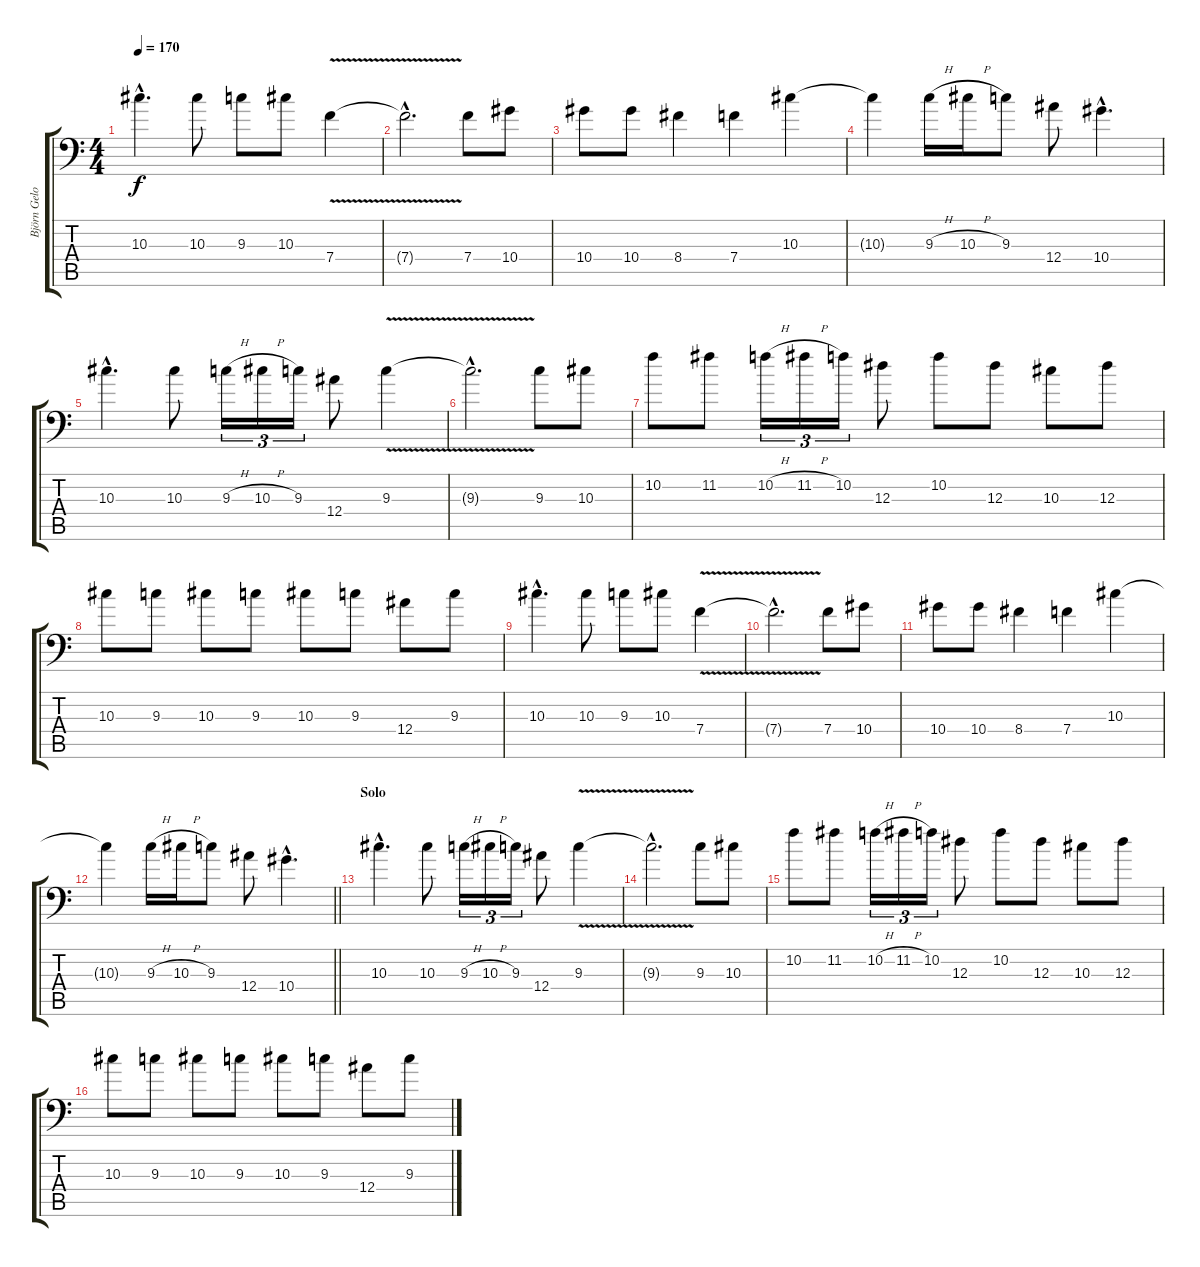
\track ("Björn Gelotte" "Björn Gelo") {instrument distortionguitar}
\staff {score tabs}
\tuning (C4 G3 Eb3 Bb2 F2 Bb1) {hide}
\ts (4 4)
\tempo 170
\clef f4
\ks c
10.3{hac}.4{d dy f} 10.3.8 9.3.8 10.3.8 7.4{v}.4 |
7.4{hac t}.2{d} 7.4.8 10.4.8 |
10.4.8 10.4.8 8.4.4 7.4.4 10.3.4 |
10.3{t}.4 9.3{h}.16 10.3{h}.16 9.3.8 12.4.8 10.4{hac}.4{d} |
10.3{hac}.4{d} 10.3.8 9.3{h}.16{tu (3 2)} 10.3{h}.16{tu (3 2)} 9.3.16{tu (3 2)} 12.4.8 9.3{v}.4 |
9.3{hac t}.2{d} 9.3.8 10.3.8 |
10.2.8 11.2.8 10.2{h}.16{tu (3 2)} 11.2{h}.16{tu (3 2)} 10.2.16{tu (3 2)} 12.3.8 10.2.8 12.3.8 10.3.8 12.3.8 |
10.3.8 9.3.8 10.3.8 9.3.8 10.3.8 9.3.8 12.4.8 9.3.8 |
10.3{hac}.4{d} 10.3.8 9.3.8 10.3.8 7.4{v}.4 |
7.4{hac t}.2{d} 7.4.8 10.4.8 |
10.4.8 10.4.8 8.4.4 7.4.4 10.3.4 |
\barLineRight lightlight
10.3{t}.4 9.3{h}.16 10.3{h}.16 9.3.8 12.4.8 10.4{hac}.4{d} |
\section ("" "Solo")
10.3{hac}.4{d instrument distortionguitar} 10.3.8 9.3{h}.16{tu (3 2)} 10.3{h}.16{tu (3 2)} 9.3.16{tu (3 2)} 12.4.8 9.3{v}.4 |
9.3{hac t}.2{d} 9.3.8 10.3.8 |
10.2.8 11.2.8 10.2{h}.16{tu (3 2)} 11.2{h}.16{tu (3 2)} 10.2.16{tu (3 2)} 12.3.8 10.2.8 12.3.8 10.3.8 12.3.8 |
10.3.8 9.3.8 10.3.8 9.3.8 10.3.8 9.3.8 12.4.8 9.3.8
